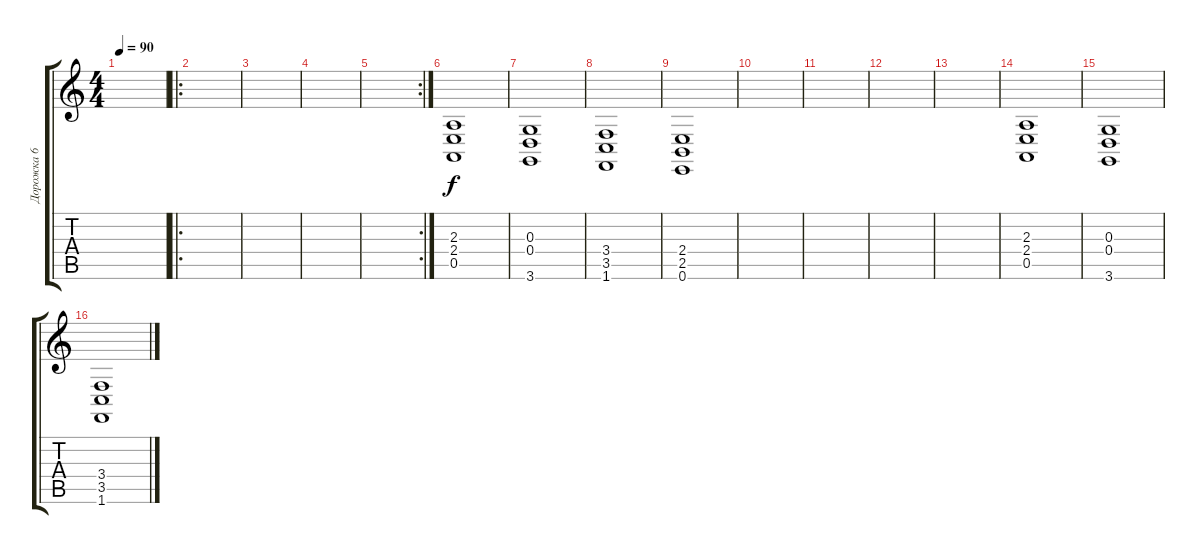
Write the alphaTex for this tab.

\track ("Дорожка 6" "Дорожка 6") {instrument pad4choir}
\staff {score tabs}
\tuning (E4 B3 G3 D3 A2 E2) {hide}
\ts (4 4)
\tempo 90
\clef g2
\ks c
|
\ro
|
|
|
\rc 2
|
(2.3 2.4 0.5).1 |
(0.3 0.4 3.6).1 |
(3.4 3.5 1.6).1 |
(2.4 2.5 0.6).1 |
|
|
|
|
(2.3 2.4 0.5).1 |
(0.3 0.4 3.6).1 |
(3.4 3.5 1.6).1
